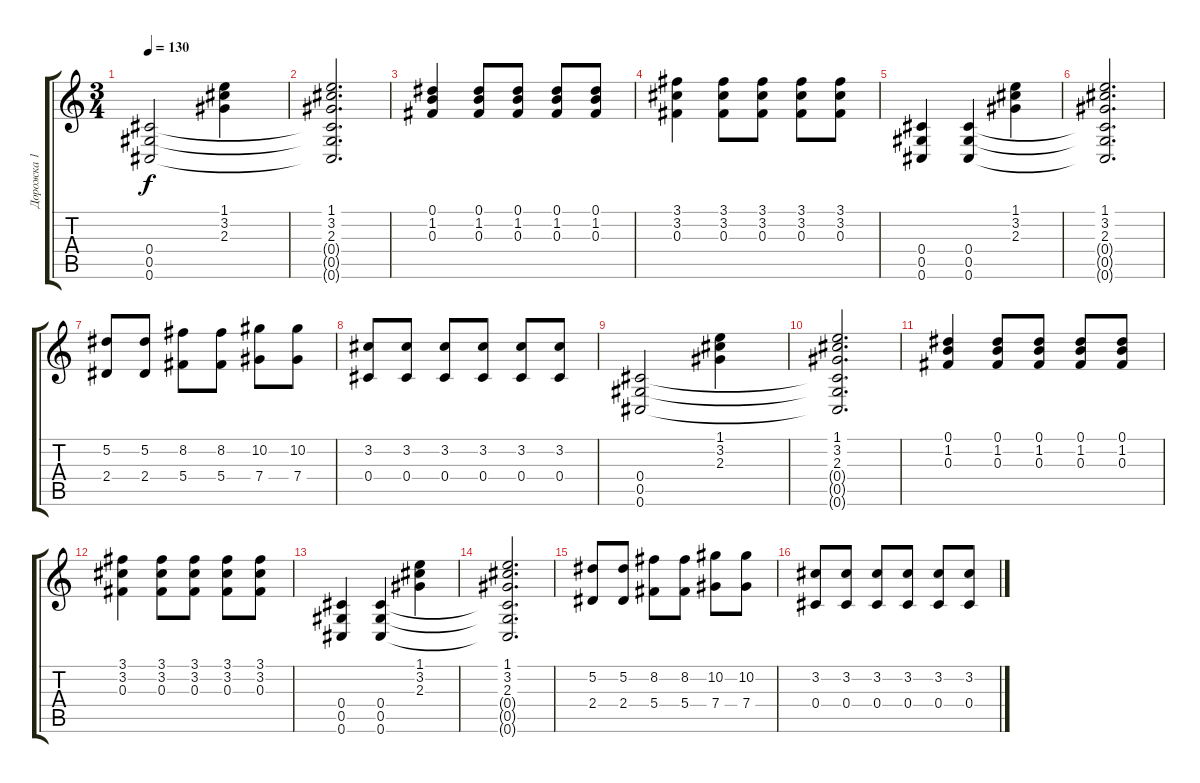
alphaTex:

\track ("Дорожка 1" "Дорожка 1") {instrument distortionguitar}
\staff {score tabs}
\tuning (Eb4 Bb3 Gb3 Db3 Ab2 Db2) {hide}
\ts (3 4)
\tempo 130
\clef g2
\ks c
(0.4 0.5 0.6).2{dy f} (1.1 3.2 2.3).4 |
(1.1 3.2 2.3 0.4{t} 0.5{t} 0.6{t}).2{d} |
(0.1 1.2 0.3).4 (0.1 1.2 0.3).8 (0.1 1.2 0.3).8 (0.1 1.2 0.3).8 (0.1 1.2 0.3).8 |
(3.1 3.2 0.3).4 (3.1 3.2 0.3).8 (3.1 3.2 0.3).8 (3.1 3.2 0.3).8 (3.1 3.2 0.3).8 |
(0.4 0.5 0.6).4 (0.4 0.5 0.6).4 (1.1 3.2 2.3).4 |
(1.1 3.2 2.3 0.4{t} 0.5{t} 0.6{t}).2{d} |
(5.2 2.4).8 (5.2 2.4).8 (8.2 5.4).8 (8.2 5.4).8 (10.2 7.4).8 (10.2 7.4).8 |
(3.2 0.4).8 (3.2 0.4).8 (3.2 0.4).8 (3.2 0.4).8 (3.2 0.4).8 (3.2 0.4).8 |
(0.4 0.5 0.6).2 (1.1 3.2 2.3).4 |
(1.1 3.2 2.3 0.4{t} 0.5{t} 0.6{t}).2{d} |
(0.1 1.2 0.3).4 (0.1 1.2 0.3).8 (0.1 1.2 0.3).8 (0.1 1.2 0.3).8 (0.1 1.2 0.3).8 |
(3.1 3.2 0.3).4 (3.1 3.2 0.3).8 (3.1 3.2 0.3).8 (3.1 3.2 0.3).8 (3.1 3.2 0.3).8 |
(0.4 0.5 0.6).4 (0.4 0.5 0.6).4 (1.1 3.2 2.3).4 |
(1.1 3.2 2.3 0.4{t} 0.5{t} 0.6{t}).2{d} |
(5.2 2.4).8 (5.2 2.4).8 (8.2 5.4).8 (8.2 5.4).8 (10.2 7.4).8 (10.2 7.4).8 |
(3.2 0.4).8 (3.2 0.4).8 (3.2 0.4).8 (3.2 0.4).8 (3.2 0.4).8 (3.2 0.4).8
